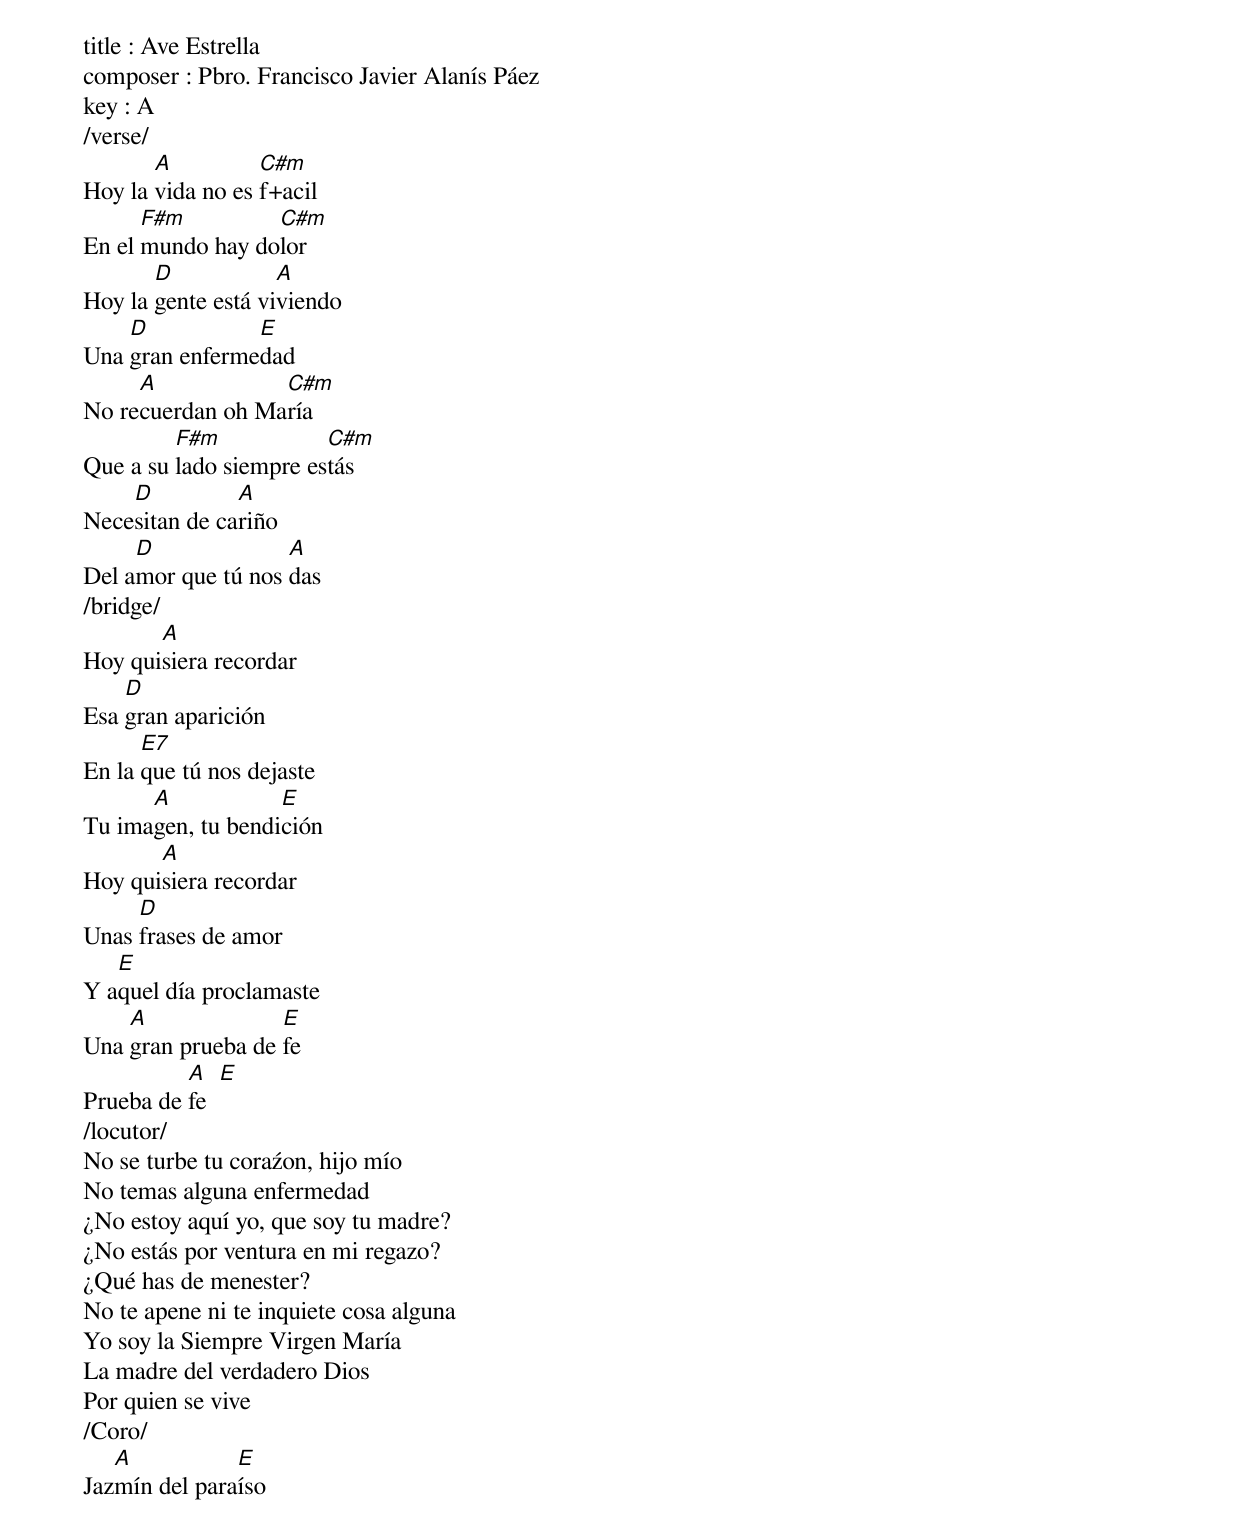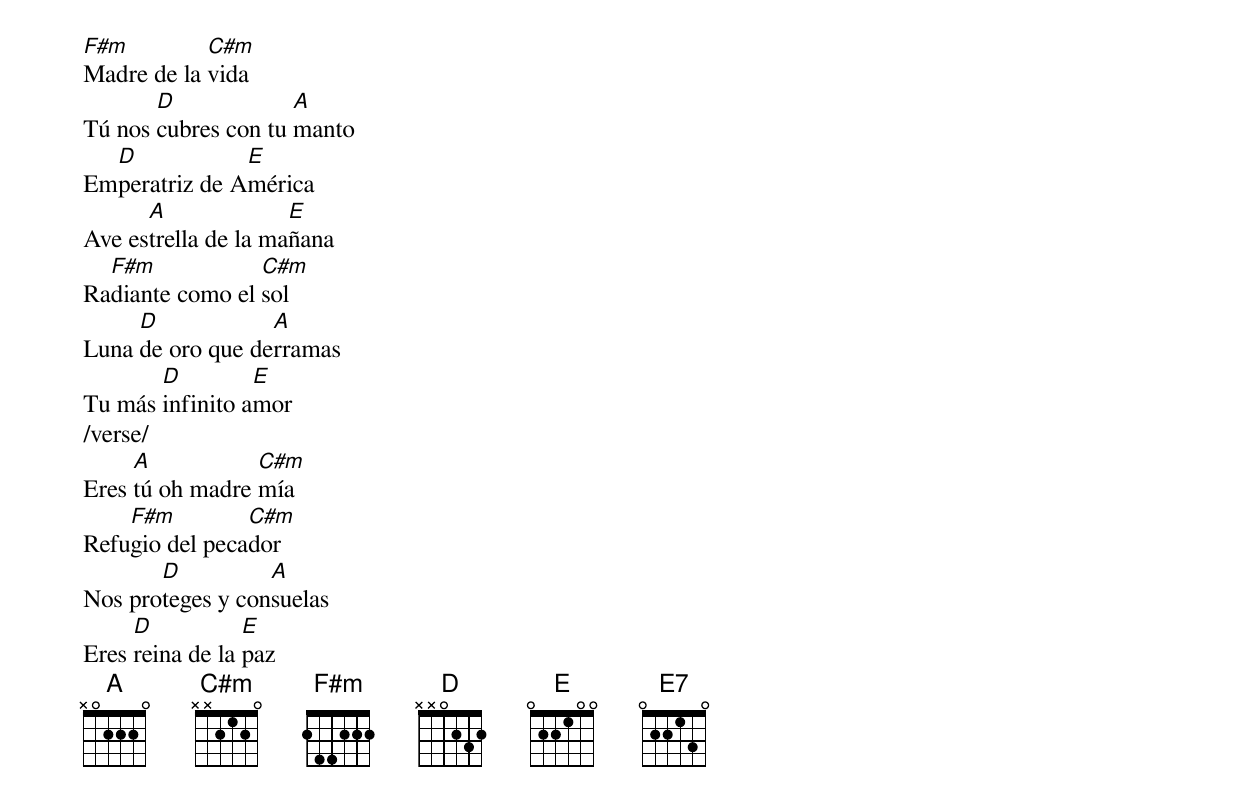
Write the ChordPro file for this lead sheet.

title : Ave Estrella
composer : Pbro. Francisco Javier Alanís Páez
key : A
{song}
/verse/
Hoy la [A]vida no es [C#m]f+acil
En el [F#m]mundo hay do[C#m]lor
Hoy la [D]gente está vi[A]viendo
Una [D]gran enferme[E]dad
No re[A]cuerdan oh Ma[C#m]ría
Que a su [F#m]lado siempre es[C#m]tás
Nece[D]sitan de ca[A]riño
Del a[D]mor que tú nos [A]das
/bridge/
Hoy qui[A]siera recordar
Esa [D]gran aparición
En la [E7]que tú nos dejaste
Tu ima[A]gen, tu bendi[E]ción
Hoy qui[A]siera recordar
Unas [D]frases de amor
Y a[E]quel día proclamaste
Una [A]gran prueba de [E]fe
Prueba de [A]fe  [E]
/locutor/
No se turbe tu coraźon, hijo mío
No temas alguna enfermedad
¿No estoy aquí yo, que soy tu madre?
¿No estás por ventura en mi regazo?
¿Qué has de menester?
No te apene ni te inquiete cosa alguna
Yo soy la Siempre Virgen María
La madre del verdadero Dios
Por quien se vive
/Coro/
Jaz[A]mín del para[E]íso
[F#m]Madre de la [C#m]vida
Tú nos [D]cubres con tu [A]manto
Em[D]peratriz de A[E]mérica
Ave es[A]trella de la ma[E]ñana
Ra[F#m]diante como el [C#m]sol
Luna [D]de oro que de[A]rramas
Tu más [D]infinito a[E]mor
/verse/
Eres [A]tú oh madre [C#m]mía
Refu[F#m]gio del peca[C#m]dor
Nos pro[D]teges y con[A]suelas
Eres [D]reina de la [E]paz
